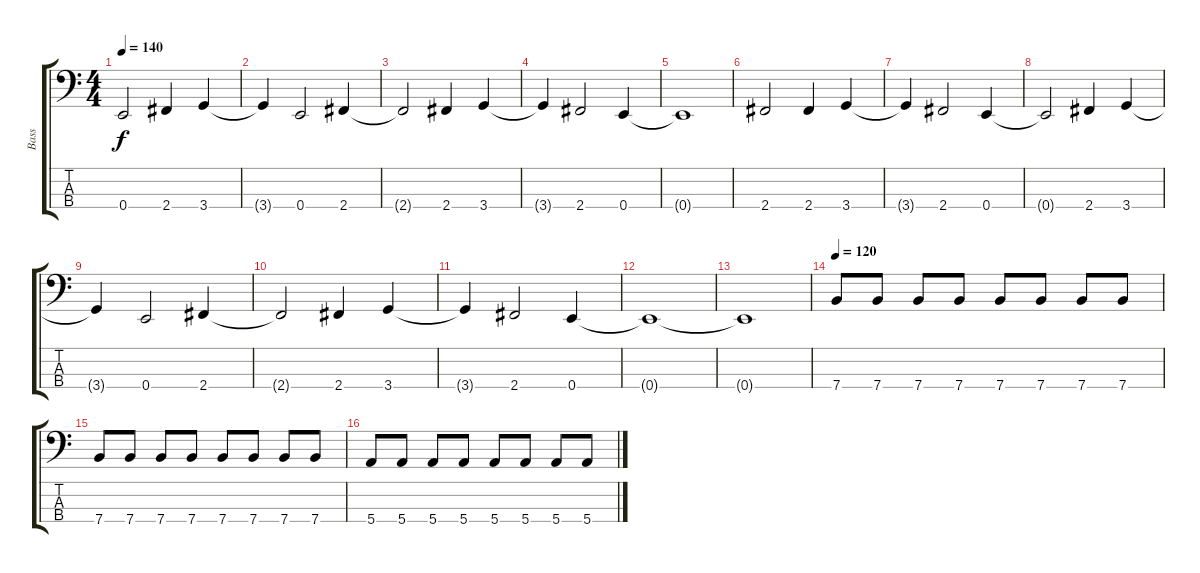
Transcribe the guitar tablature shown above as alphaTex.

\track ("Bass" "Bass") {instrument electricbassfinger}
\staff {score tabs}
\tuning (G2 D2 A1 E1) {hide}
\ts (4 4)
\tempo 140
\clef f4
\ks c
0.4{t}.2{dy f} 2.4.4 3.4.4 |
3.4{t}.4 0.4.2 2.4.4 |
2.4{t}.2 2.4.4 3.4.4 |
3.4{t}.4 2.4.2 0.4.4 |
0.4{t}.1 |
2.4.2 2.4.4 3.4.4 |
3.4{t}.4 2.4.2 0.4.4 |
0.4{t}.2 2.4.4 3.4.4 |
3.4{t}.4 0.4.2 2.4.4 |
2.4{t}.2 2.4.4 3.4.4 |
3.4{t}.4 2.4.2 0.4.4 |
0.4{t}.1 |
0.4{t}.1 |
\tempo 120
7.4.8 7.4.8 7.4.8 7.4.8 7.4.8 7.4.8 7.4.8 7.4.8 |
7.4.8 7.4.8 7.4.8 7.4.8 7.4.8 7.4.8 7.4.8 7.4.8 |
5.4.8 5.4.8 5.4.8 5.4.8 5.4.8 5.4.8 5.4.8 5.4.8
